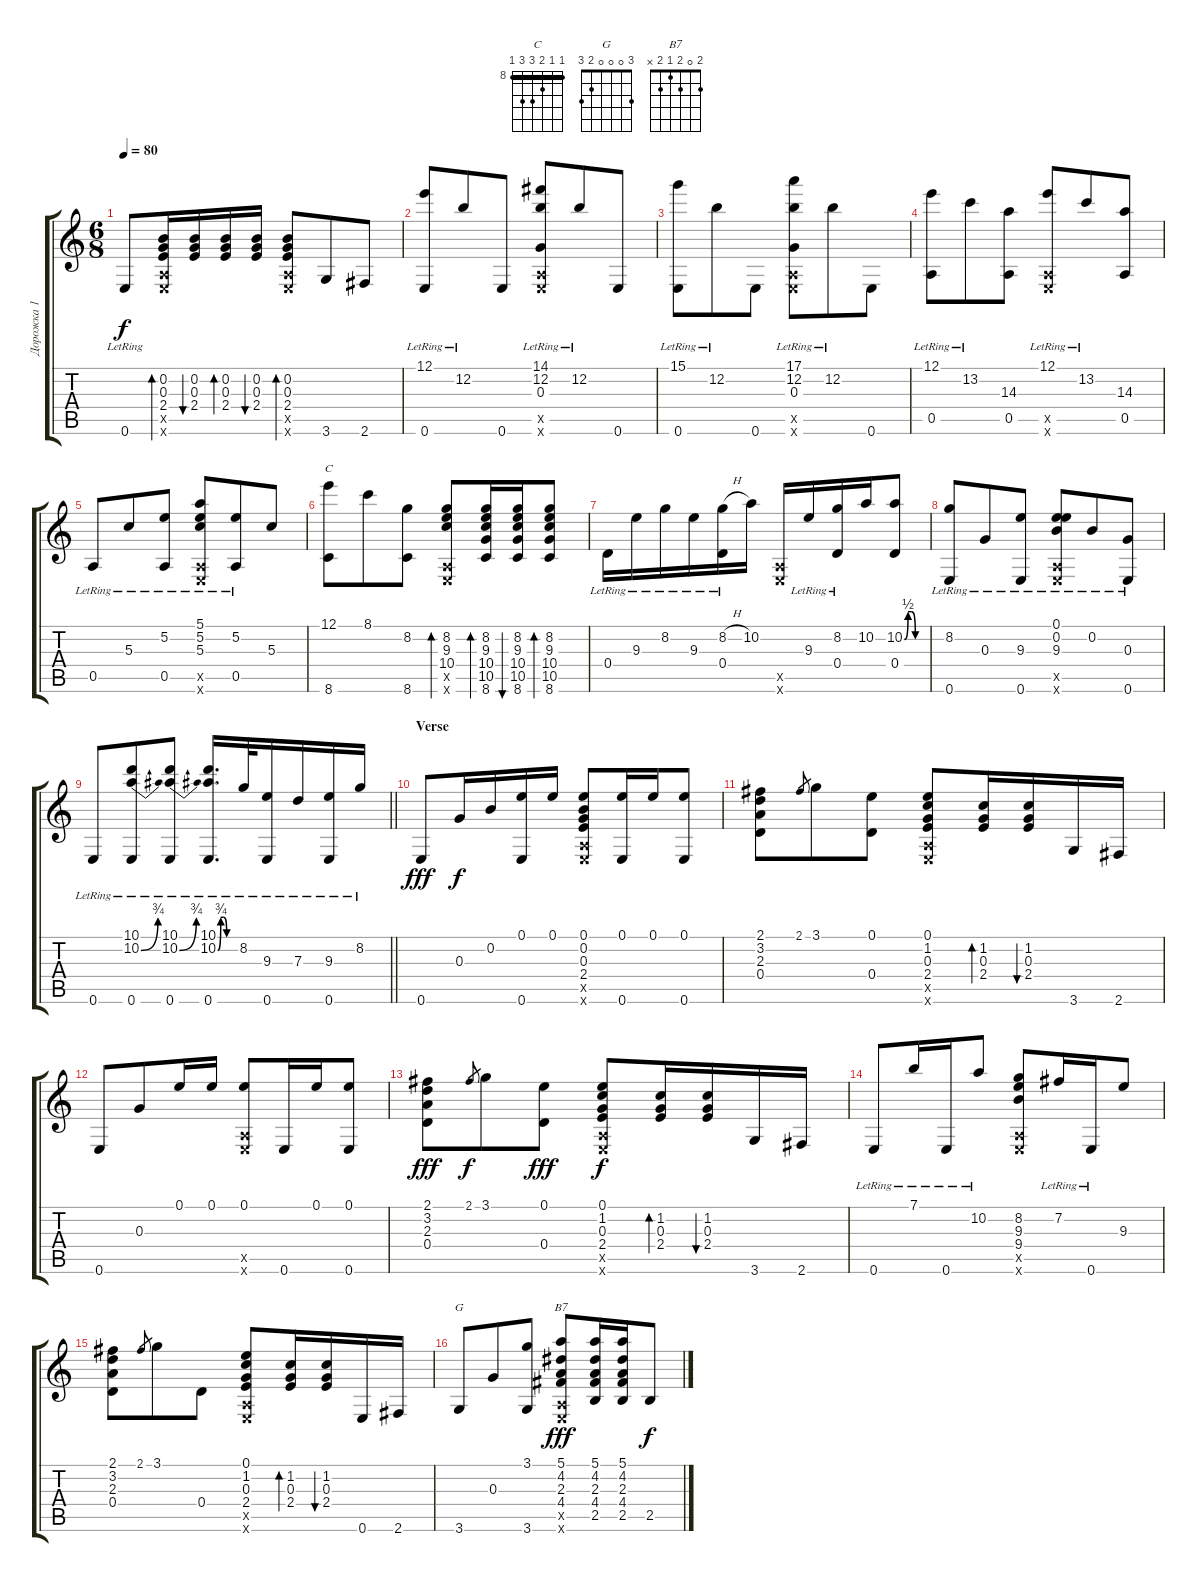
\track ("Дорожка 1" "Дорожка 1") {instrument acousticguitarsteel}
\staff {score tabs}
\tuning (E4 B3 G3 D3 A2 E2) {hide}
\chord ("C" 8 8 9 10 10 8) {firstfret 8 barre 8}
\chord ("G" 3 0 0 0 2 3)
\chord ("B7" 2 0 2 1 2 x)
\ts (6 8)
\tempo 80
\clef g2
\ks c
0.6{lr}.8{dy f} (0.2 0.3 2.4 0.5{x} 0.6{x}).16{bd 60} (0.2 0.3 2.4).16{bu 60} (0.2 0.3 2.4).16{bd 60} (0.2 0.3 2.4).16{bu 60} (0.2 0.3 2.4 0.5{x} 0.6{x}).8{bd 60} 3.6.8 2.6.8 |
(12.1{lr} 0.6).8 12.2{lr}.8 0.6.8 (14.1{lr} 12.2 0.3 0.5{x} 0.6{x}).8 12.2{lr}.8 0.6.8 |
(15.1{lr} 0.6).8 12.2{lr}.8 0.6.8 (17.1{lr} 12.2 0.3 0.5{x} 0.6{x}).8 12.2{lr}.8 0.6.8 |
(12.1{lr} 0.5).8 13.2{lr}.8 (14.3 0.5).8 (12.1{lr} 0.5{x} 0.6{x}).8 13.2{lr}.8 (14.3 0.5).8 |
0.5{lr}.8 5.3{lr}.8 (5.2{lr} 0.5{lr}).8 (5.1{lr} 5.2{lr} 5.3 0.5{x} 0.6{x}).8 (5.2{lr} 0.5).8 5.3.8 |
(12.1 8.6).8{ch "C"} 8.1.8 (8.2 8.6).8 (8.2 9.3 10.4 0.5{x} 0.6{x}).8{bd 60} (8.2 9.3 10.4 10.5 8.6).16{bd 60} (8.2 9.3 10.4 10.5 8.6).16{bu 60} (8.2 9.3 10.4 10.5 8.6).8{bd 60} |
0.4{lr}.16 9.3{lr}.16 8.2{lr}.16 9.3{lr}.16 (8.2{h lr} 0.4{lr}).16 10.2.16 (0.5{x} 0.6{x}).16 9.3{lr}.16 (8.2{lr} 0.4{lr}).16 10.2.16 (10.2{be (custom 0 0 10 2 20 2 30 0 60 0)} 0.4).8 |
(8.2{lr} 0.6{lr}).8 0.3{lr}.8 (9.3{lr} 0.6{lr}).8 (0.1{lr} 0.2{lr} 9.3{lr} 0.5{x} 0.6{x}).8 0.2{lr}.8 (0.3{lr} 0.6{lr}).8 |
\barLineRight lightlight
0.6{lr}.8 (10.1{lr} 10.2{be (bend 0 0 60 3) lr} 0.6{lr}).8 (10.1{lr} 10.2{be (bend 0 0 60 3) lr} 0.6{lr}).8 (10.1{lr} 10.2{be (custom 0 0 10 3 20 3 30 0 60 0) lr} 0.6{lr}).16{d} 8.2{lr}.32 (9.3{lr} 0.6{lr}).16 7.3{lr}.16 (9.3{lr} 0.6{lr}).16 8.2{lr}.16 |
\section ("" "Verse")
0.6.8{dy fff} 0.3.16{dy f} 0.2.16 (0.1 0.6).16 0.1.16 (0.1 0.2 0.3 2.4 0.5{x} 0.6{x}).8 (0.1 0.6).16 0.1.16 (0.1 0.6).8 |
(2.1 3.2 2.3 0.4).8 2.1.8{gr} 3.1.8 (0.1 0.4).8 (0.1 1.2 0.3 2.4 0.5{x} 0.6{x}).8 (1.2 0.3 2.4).16{bd 60} (1.2 0.3 2.4).16{bu 60} 3.6.16 2.6.16 |
0.6.8 0.3.8 0.1.16 0.1.16 (0.1 0.5{x} 0.6{x}).8 0.6.16 0.1.16 (0.1 0.6).8 |
(2.1 3.2 2.3 0.4).8{dy fff} 2.1.8{gr dy f} 3.1.8 (0.1 0.4).8{dy fff} (0.1 1.2 0.3 2.4 0.5{x} 0.6{x}).8{dy f} (1.2 0.3 2.4).16{bd 60} (1.2 0.3 2.4).16{bu 60} 3.6.16 2.6.16 |
0.6{lr}.8 7.1{lr}.16 0.6{lr}.16 10.2{lr}.8 (8.2 9.3 9.4 0.5{x} 0.6{x}).8 7.2{lr}.16 0.6{lr}.16 9.3.8 |
(2.1 3.2 2.3 0.4).8 2.1.8{gr} 3.1.8 0.4.8 (0.1 1.2 0.3 2.4 0.5{x} 0.6{x}).8 (1.2 0.3 2.4).16{bd 60} (1.2 0.3 2.4).16{bu 60} 0.6.16 2.6.16 |
3.6.8{ch "G"} 0.3.8 (3.1 3.6).8 (5.1 4.2 2.3 4.4 0.5{x} 0.6{x}).8{ch "B7" dy fff} (5.1 4.2 2.3 4.4 2.5).16 (5.1 4.2 2.3 4.4 2.5).16 2.5.8{dy f}
